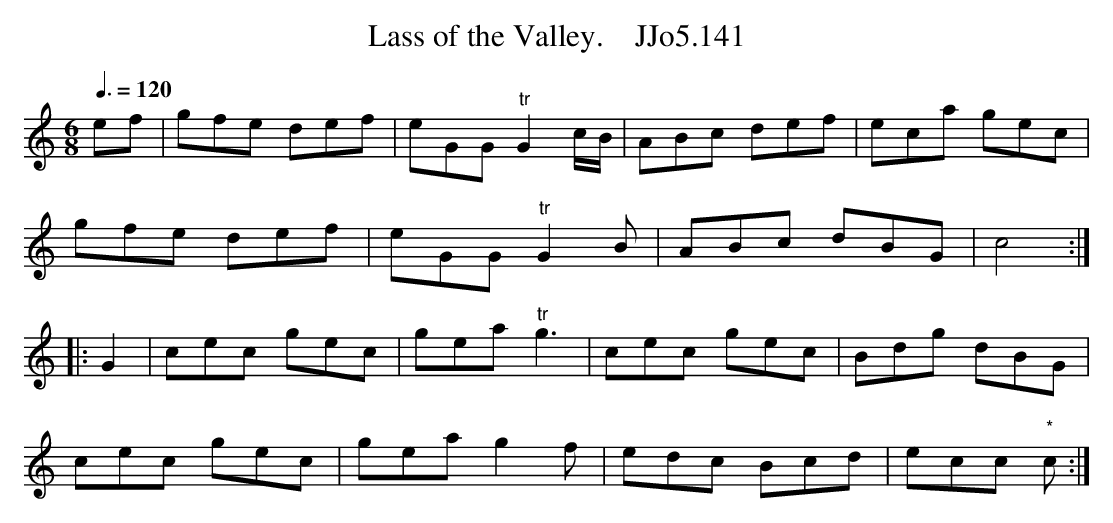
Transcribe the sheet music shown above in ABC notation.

X:1
T:Lass of the Valley.    JJo5.141
Q:3/8=120
M:6/8
L:1/8
K:C
ef|gfe def|eGG "tr"G2 c/B/|ABc def|eca gec|
gfe def|eGG "tr"G2B|ABc dBG|c4 :|
|:G2|cec gec|gea "tr"g3|cec gec|Bdg dBG|
cec gec|gea g2f|edc Bcd|ecc "*"c :|
